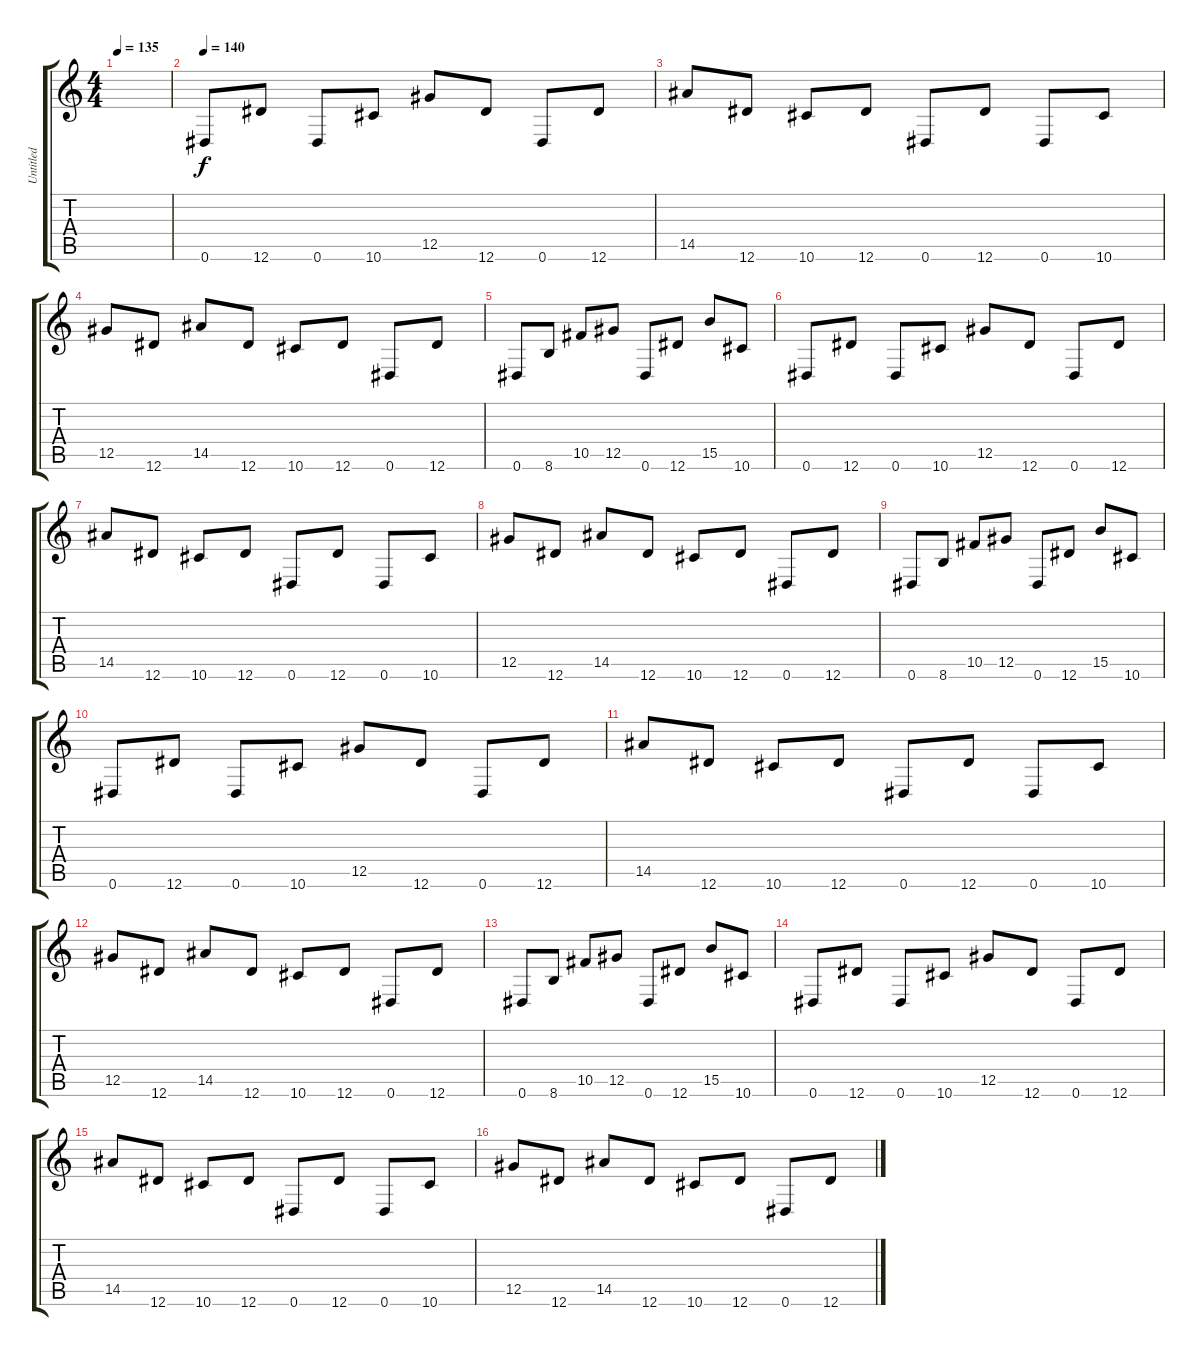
\track ("Untitled" "Untitled") {instrument overdrivenguitar}
\staff {score tabs}
\tuning (Eb4 Bb3 Gb3 Db3 Ab2 Eb2) {hide}
\ts (4 4)
\tempo 135
\clef g2
\ks c
|
\tempo 140
0.6.8 12.6.8 0.6.8 10.6.8 12.5.8 12.6.8 0.6.8 12.6.8 |
14.5.8 12.6.8 10.6.8 12.6.8 0.6.8 12.6.8 0.6.8 10.6.8 |
12.5.8 12.6.8 14.5.8 12.6.8 10.6.8 12.6.8 0.6.8 12.6.8 |
0.6.8 8.6.8 10.5.8 12.5.8 0.6.8 12.6.8 15.5.8 10.6.8 |
0.6.8 12.6.8 0.6.8 10.6.8 12.5.8 12.6.8 0.6.8 12.6.8 |
14.5.8 12.6.8 10.6.8 12.6.8 0.6.8 12.6.8 0.6.8 10.6.8 |
12.5.8 12.6.8 14.5.8 12.6.8 10.6.8 12.6.8 0.6.8 12.6.8 |
0.6.8 8.6.8 10.5.8 12.5.8 0.6.8 12.6.8 15.5.8 10.6.8 |
0.6.8 12.6.8 0.6.8 10.6.8 12.5.8 12.6.8 0.6.8 12.6.8 |
14.5.8 12.6.8 10.6.8 12.6.8 0.6.8 12.6.8 0.6.8 10.6.8 |
12.5.8 12.6.8 14.5.8 12.6.8 10.6.8 12.6.8 0.6.8 12.6.8 |
0.6.8 8.6.8 10.5.8 12.5.8 0.6.8 12.6.8 15.5.8 10.6.8 |
0.6.8 12.6.8 0.6.8 10.6.8 12.5.8 12.6.8 0.6.8 12.6.8 |
14.5.8 12.6.8 10.6.8 12.6.8 0.6.8 12.6.8 0.6.8 10.6.8 |
12.5.8 12.6.8 14.5.8 12.6.8 10.6.8 12.6.8 0.6.8 12.6.8
